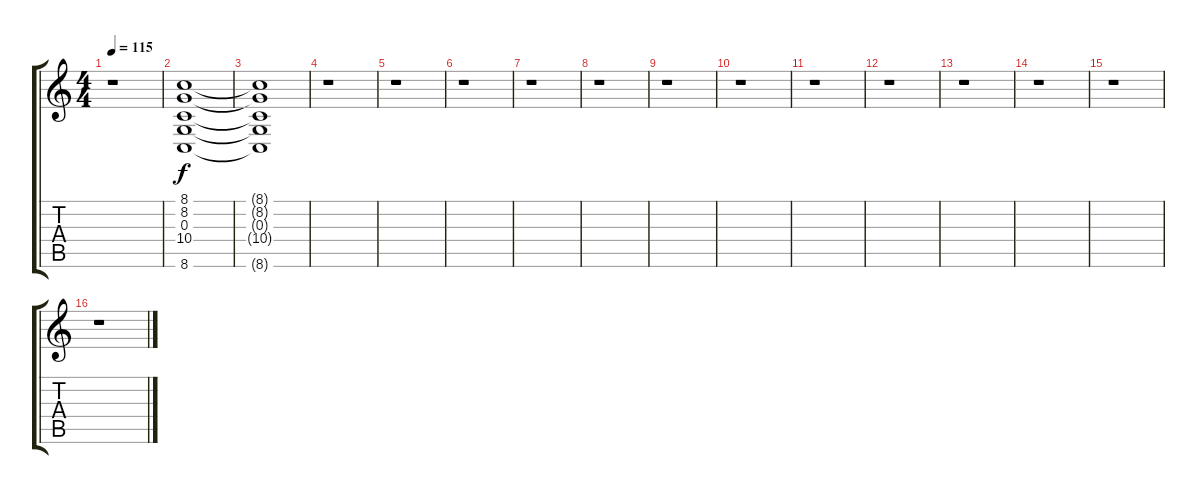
\track "" {instrument fx7echoes}
\staff {score tabs}
\tuning (E4 B3 G3 D3 A2 E2) {hide}
\ts (4 4)
\tempo 115
\clef g2
\ks c
r.1{dy f} |
(8.1 8.2 0.3 10.4 8.6).1 |
(8.1{t} 8.2{t} 0.3{t} 10.4{t} 8.6{t}).1 |
r.1 |
r.1 |
r.1 |
r.1 |
r.1 |
r.1 |
r.1 |
r.1 |
r.1 |
r.1 |
r.1 |
r.1 |
r.1
